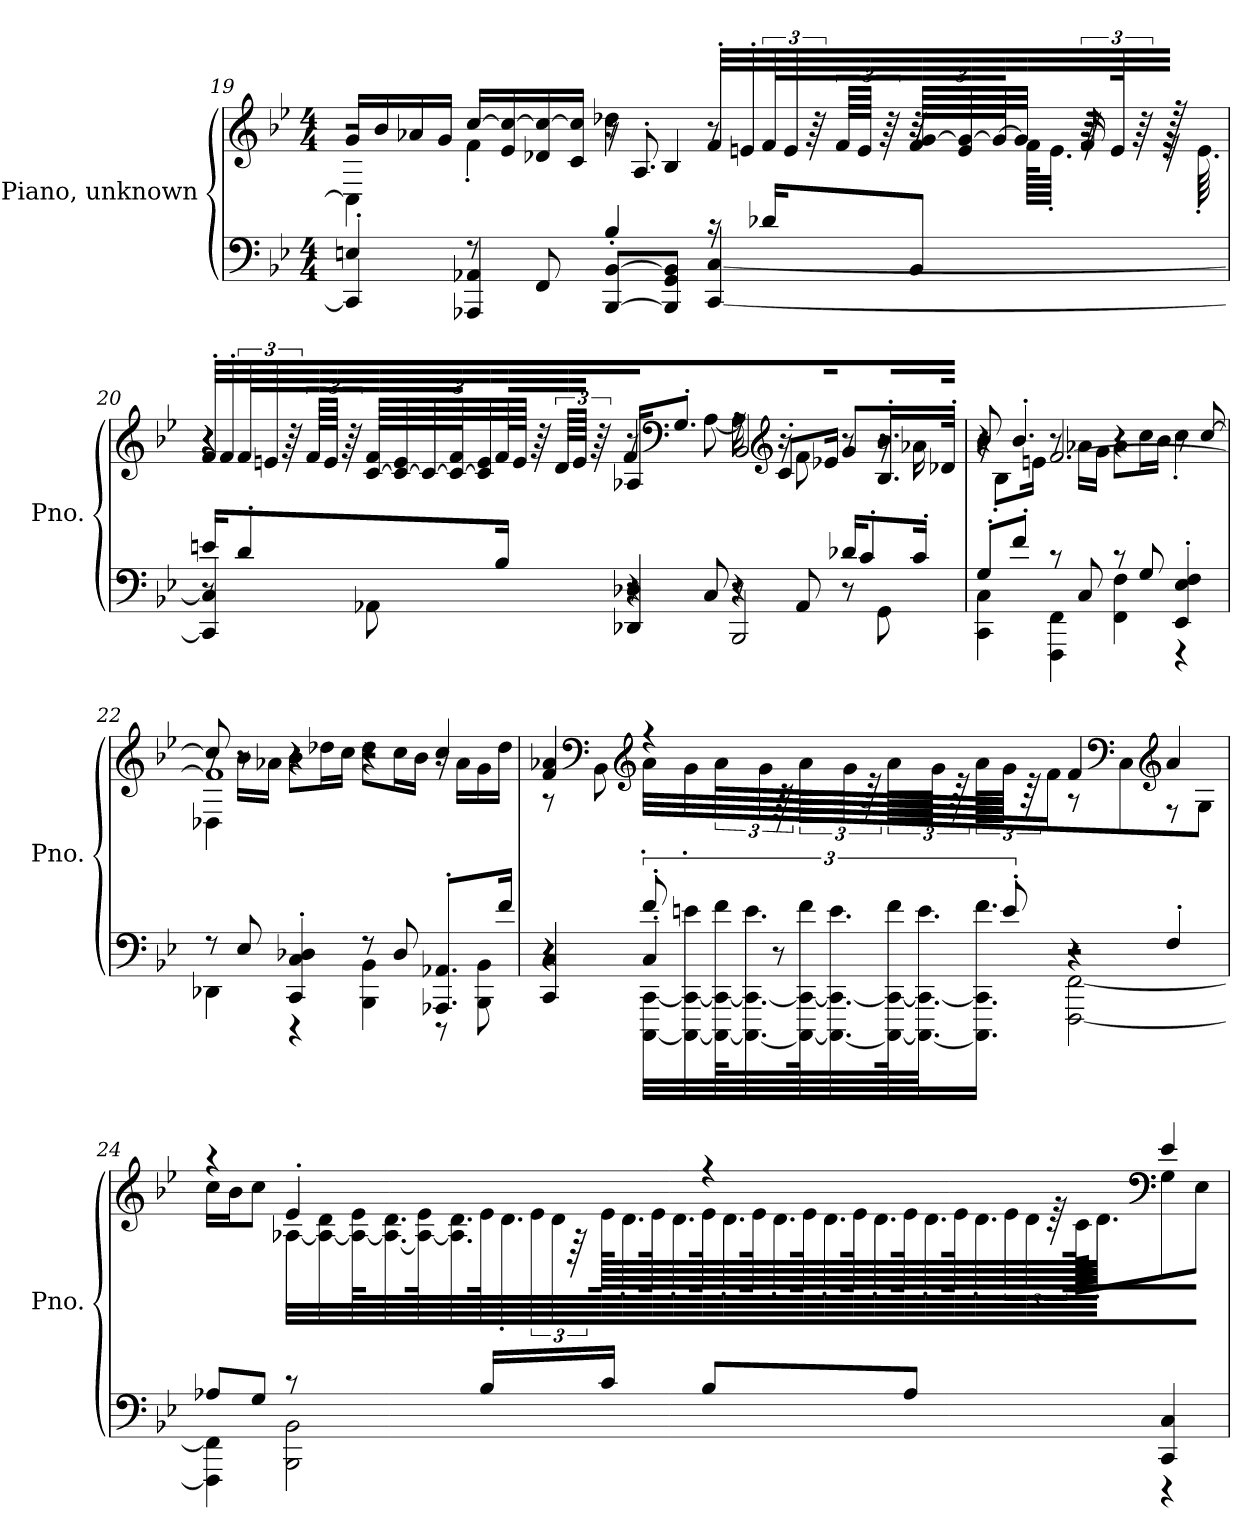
**kern	**kern
*part1	*part1
*staff2	*staff1
*I"Piano, unknown	*
*I'Pno.	*
!!LO:LB:g=z
*clefF4	*clefG2
*k[b-e-]	*k[b-e-]
*M4/4	*M4/4
=19	=19
*^	*^
*	*	*	*^
4En'/	4CC/]	16g/LL	4C\]	2r
.	.	16b-/	.	.
.	.	16a-X/	.	.
.	.	16g/JJ	.	.
8r	4AAA-X/ 4AA-X/	[16cc/LL	4f'\	.
.	.	16e-/ 16cc/_	.	.
8FF/	.	16d-X/ 16cc/_	.	.
.	.	16c/ 16cc/]JJ	.	.
[8BBB-/ [8BB-/L	4B-'/	16r	4dd-X\	8r
.	.	8.A'/	.	.
8BBB-/] 8GG/ 8BB-/]J	.	.	.	4B-/
16r	[4CC/ [4C/	32f'/LLL	8r	.
.	.	32en'/	.	.
16d-X/KL	.	96f/L	.	.
.	.	96e/JJJJ	.	.
.	.	96r	.	.
.	.	96f/LLLL	.	.
.	.	96e/JJJJ	.	.
.	.	96r	.	.
*	*	*Xbrackettup	*	*
8BB-/J	.	96f/ [96g/LLLL	32r	16r
.	.	96e/ 96g/_	.	.
.	.	96g/J_	.	.
.	.	32g/JJJ]	128f\KLLLL	.
.	.	.	64.e'\JJJJ	.
*	*	*brackettup	*	*
.	.	96r	32r	16f/
.	.	96e/	.	.
.	.	96r	.	.
.	.	32r	128r	.
.	.	.	64.e'\	.
!!LO:LB:g=z	!!	!!
=20	=20	=20	=20	=20
*	*^	*	*	*
16en/KL	8r	4CC/] 4C/]	32f'/LLL	4r	4r
.	.	.	32f'/	.	.
8d'/	.	.	96f/L	.	.
.	.	.	96en/JJJJ	.	.
.	.	.	96r	.	.
.	.	.	96f/LLLL	.	.
.	.	.	96e/JJJJ	.	.
.	.	.	96r	.	.
*	*	*	*Xbrackettup	*	*
.	8AA-X\	.	[96c/ 96f/LLLL	.	.
.	.	.	96c/_ 96e/	.	.
.	.	.	96c/_	.	.
.	.	.	96c/_ 96f/J	.	.
.	.	.	48c/] 48e/	.	.
*	*	*	*brackettup	*	*
16B-/Jk	.	.	96f/L	.	.
.	.	.	96e/JJJJ	.	.
.	.	.	96r	.	.
.	.	.	96d/LLLL	.	.
.	.	.	96e/JJJJ	.	.
.	.	.	96r	.	.
8r	4r	4DD-X/ 4D-X/	16A-X/KL	8r	4f/
*	*	*	*clefF4	*	*
.	.	.	8.G'/J	.	.
8C/	.	.	.	[8A-\	.
8r	4r	2BBB-/	16r	16A-\]	2BB-/
*	*	*	*clefG2	*	*
.	.	.	8c'/L	16r	.
8AA-/	.	.	.	8f\	.
.	.	.	16e-X/Jk	.	.
16d-X/KL	8r	.	8g/L	8r	.
8c'/	.	.	.	.	.
.	8GG\	.	16.B-/' 16.b-/'L	16r	.
16c'/Jk	.	.	.	16a-X\	.
.	.	.	32d-X'/JJk	.	.
*	*v	*v	*	*	*
!!LO:LB:g=z	!!	!!
=21	=21	=21	=21	=21
8G'/L	4CC\ 4C\	8b-/	16r	4r
.	.	.	8B-'\L	.
8f'/J	.	4.b-'/	.	.
.	.	.	16en\Jk	.
8r	4FFF\ 4FF\	.	8r	[2.f/
8C/	.	.	16a-X\LL	.
.	.	.	16g\JJ	.
8r	4FF\ 4F\	4r	8a-\L	.
8G/	.	.	16cc\L	.
.	.	.	16b-\JJ	.
4EE-/' 4E-/' 4F/'	4r	8r	4cc'\	.
.	.	[8cc/	.	.
=22	=22	=22	=22	=22
*	*	*	*	*^
8r	4DD-X\	8cc/]	8r	1f]	4D-X\
8E-/	.	8r	16b-\LL	.	.
.	.	.	16a-X\JJ	.	.
4CC/' 4C/' 4D-X/'	4r	4r	8b-\L	.	4r
.	.	.	16dd-X\L	.	.
.	.	.	16cc\JJ	.	.
8r	4BBB-\ 4BB-\	4r	8dd-\L	.	2r
8D-/	.	.	16cc\L	.	.
.	.	.	16b-\JJ	.	.
8.AAA-X/' 8.AA-X/'L	8r	4cc/	16r	.	.
.	.	.	16a-\LL	.	.
.	8BBB-\ 8BB-\	.	16g\	.	.
16f/Jk	.	.	16dd-\JJ	.	.
*	*	*	*v	*v	*v
!!LO:PB:g=z
=23	=23	=23	=23
*	*^	*	*
4CC/ 4C/	4r	4r	4f/ 4a-X/	8r
*	*	*	*clefF4	*
.	.	.	.	8BB-\
*	*	*	*clefG2	*
12f'/	[32CCC\ [32CC\LLL	4C'/	4r	32a-'\LLL
.	32CCC\_ 32CC\_ 32en\	.	.	32g'\
.	128CCC\_ 128CC\_ 128f\KL	.	.	96a-\L
.	64.CCC\_ 64.CC\_ 64.e\	.	.	.
.	.	.	.	96g\JJJJ
12r	.	.	.	96r
.	128CCC\_ 128CC\_ 128f\K	.	.	96a-\LLLL
.	64.CCC\_ 64.CC\_ 64.e\	.	.	.
.	.	.	.	96g\JJJJ
.	.	.	.	96r
.	128CCC\_ 128CC\_ 128f\K	.	.	96a-\LLLL
.	64.CCC\_ 64.CC\_ 64.e\JJ	.	.	.
.	.	.	.	96g\JJJJ
.	.	.	.	96r
.	16.CCC\] 16.CC\] 16.f\JJ	.	.	96a-\LLLL
12e'/	.	.	.	96g\JJJJ
.	.	.	.	96r
.	.	.	.	16f\
4r	[2FFF\ [2FF\	2r	4f/	8r
*	*	*	*clefF4	*
.	.	.	.	8C\
*	*	*	*clefG2	*
4F'/	.	.	4a-/	8r
.	.	.	.	8G\
*	*v	*v	*	*
!!LO:LB:g=z	!!
=24	=24	=24	=24
8A-X/L	4FFF\] 4FF\]	4r	16cc\LL
.	.	.	16b-\J
8G/J	.	.	8cc\J
8r	2BBB-\ 2BB-\	4e-'/	[32A-X\LLL
.	.	.	32A-\_ 32d\
.	.	.	128A-\_ 128e-\KL
.	.	.	64.A-\_ 64.d\
.	.	.	128A-\_ 128e-\K
.	.	.	64.A-\] 64.d\
16B-/LL	.	.	128e-\K
.	.	.	64.d'\
.	.	.	96e-\
.	.	.	96d\JJJJ
.	.	.	96r
16c/JJ	.	.	128e-\KLLLL
.	.	.	64.d'\
.	.	.	128e-\K
.	.	.	64.d'\
8B-/L	.	4r	128e-\K
.	.	.	64.d'\
.	.	.	128e-\K
.	.	.	64.d'\
.	.	.	128e-\K
.	.	.	64.d'\
.	.	.	128e-\K
.	.	.	64.d'\
8A-/J	.	.	128e-\K
.	.	.	64.d'\
.	.	.	128e-\K
.	.	.	64.d'\
.	.	.	96e-\
.	.	.	96d\JJJJ
.	.	.	96r
.	.	.	128c\KLLLL
.	.	.	64.d'\JJJ
*	*	*clefF4	*
4CC/ 4C/	4r	4e-/	8G\
.	.	.	8E-\J
*v	*v	*	*
*	*v	*v
=	=
*-	*-
